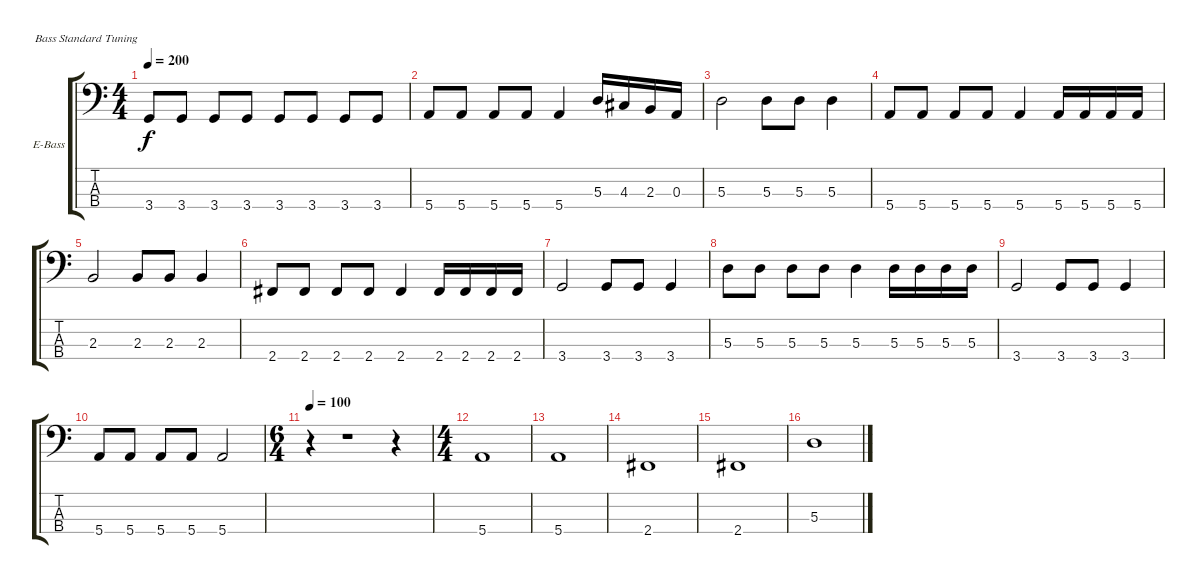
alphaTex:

\bracketExtendMode groupsimilarinstruments
\firstSystemTrackNameOrientation horizontal
\otherSystemsTrackNameOrientation horizontal
\track ("Bass" "E-Bass") {instrument electricbassfinger}
\staff {score tabs}
\tuning (G2 D2 A1 E1)
\ts (4 4)
\tempo 200
\clef f4
\ks c
3.4.8{dy f} 3.4.8 3.4.8 3.4.8 3.4.8 3.4.8 3.4.8 3.4.8 |
5.4.8 5.4.8 5.4.8 5.4.8 5.4.4 5.3.16 4.3.16 2.3.16 0.3.16 |
5.3.2 5.3.8 5.3.8 5.3.4 |
5.4.8 5.4.8 5.4.8 5.4.8 5.4.4 5.4.16 5.4.16 5.4.16 5.4.16 |
2.3.2 2.3.8 2.3.8 2.3.4 |
2.4.8 2.4.8 2.4.8 2.4.8 2.4.4 2.4.16 2.4.16 2.4.16 2.4.16 |
3.4.2 3.4.8 3.4.8 3.4.4 |
5.3.8 5.3.8 5.3.8 5.3.8 5.3.4 5.3.16 5.3.16 5.3.16 5.3.16 |
3.4.2 3.4.8 3.4.8 3.4.4 |
5.4.8 5.4.8 5.4.8 5.4.8 5.4.2 |
\ts (6 4)
\beaming (8 6 6)
\tempo 100
r.4 r.1 r.4 |
\ts (4 4)
\beaming (8 2 2 2 2)
5.4.1 |
5.4.1 |
2.4.1 |
2.4.1 |
5.3.1
